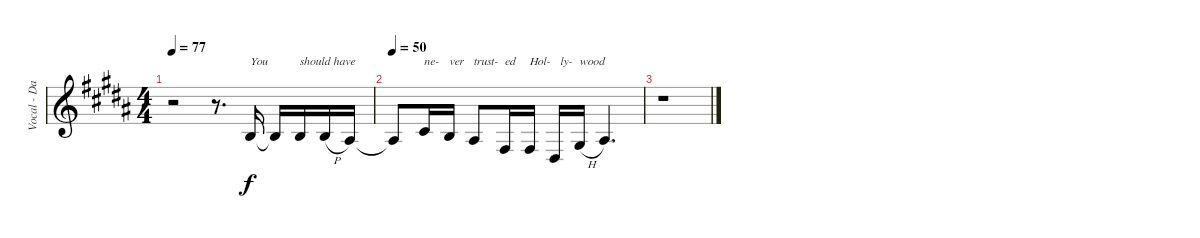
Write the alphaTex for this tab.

\track ("Vocal - Daron" "Vocal - Da") {instrument tuba}
\staff {score}
\tuning (D4 Bb3 Gb3 Db3 Ab2 Eb2) {hide}
\ts (4 4)
\tempo 77
\clef g2
\ks g#minor
r.2{dy f} r.8{d} 5.3.16{txt "You"} 5.3{t}.16 5.3.16{txt "should have"} 5.3{h}.16 4.3.16 |
\tempo 50
4.3{t}.8 7.3.16{txt "ne-"} 5.3.16{txt "ver"} 4.3.8{txt "trust-"} 5.4.16{txt "ed"} 5.4.16{txt "Hol-"} 7.5.16{txt "  ly-"} 2.3{h}.16{txt "wood"} 4.3.4{d} |
r.1
